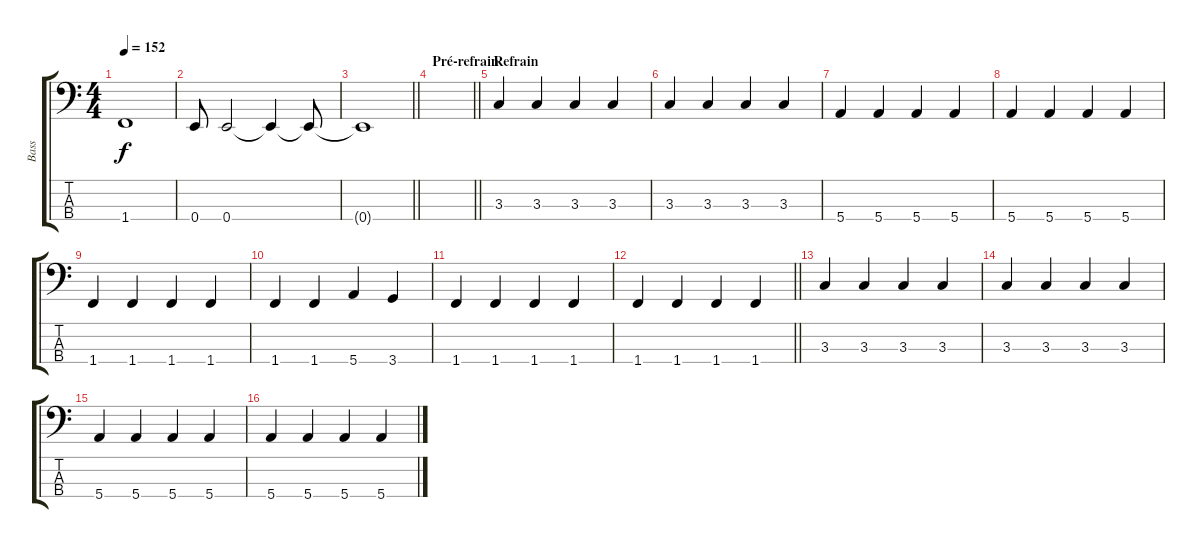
\track ("Bass" "Bass") {instrument electricbassfinger}
\staff {score tabs}
\tuning (G2 D2 A1 E1) {hide}
\ts (4 4)
\tempo 152
\clef f4
\ks c
1.4{t}.1{dy f} |
0.4.8 0.4.2 0.4{t}.4 0.4{t}.8 |
\barLineRight lightlight
0.4{t}.1 |
\section ("" "Pré-refrain")
\barLineRight lightlight
|
\section ("" "Refrain")
3.3.4 3.3.4 3.3.4 3.3.4 |
3.3.4 3.3.4 3.3.4 3.3.4 |
5.4.4 5.4.4 5.4.4 5.4.4 |
5.4.4 5.4.4 5.4.4 5.4.4 |
1.4.4 1.4.4 1.4.4 1.4.4 |
1.4.4 1.4.4 5.4.4 3.4.4 |
1.4.4 1.4.4 1.4.4 1.4.4 |
\barLineRight lightlight
1.4.4 1.4.4 1.4.4 1.4.4 |
3.3.4 3.3.4 3.3.4 3.3.4 |
3.3.4 3.3.4 3.3.4 3.3.4 |
5.4.4 5.4.4 5.4.4 5.4.4 |
5.4.4 5.4.4 5.4.4 5.4.4
